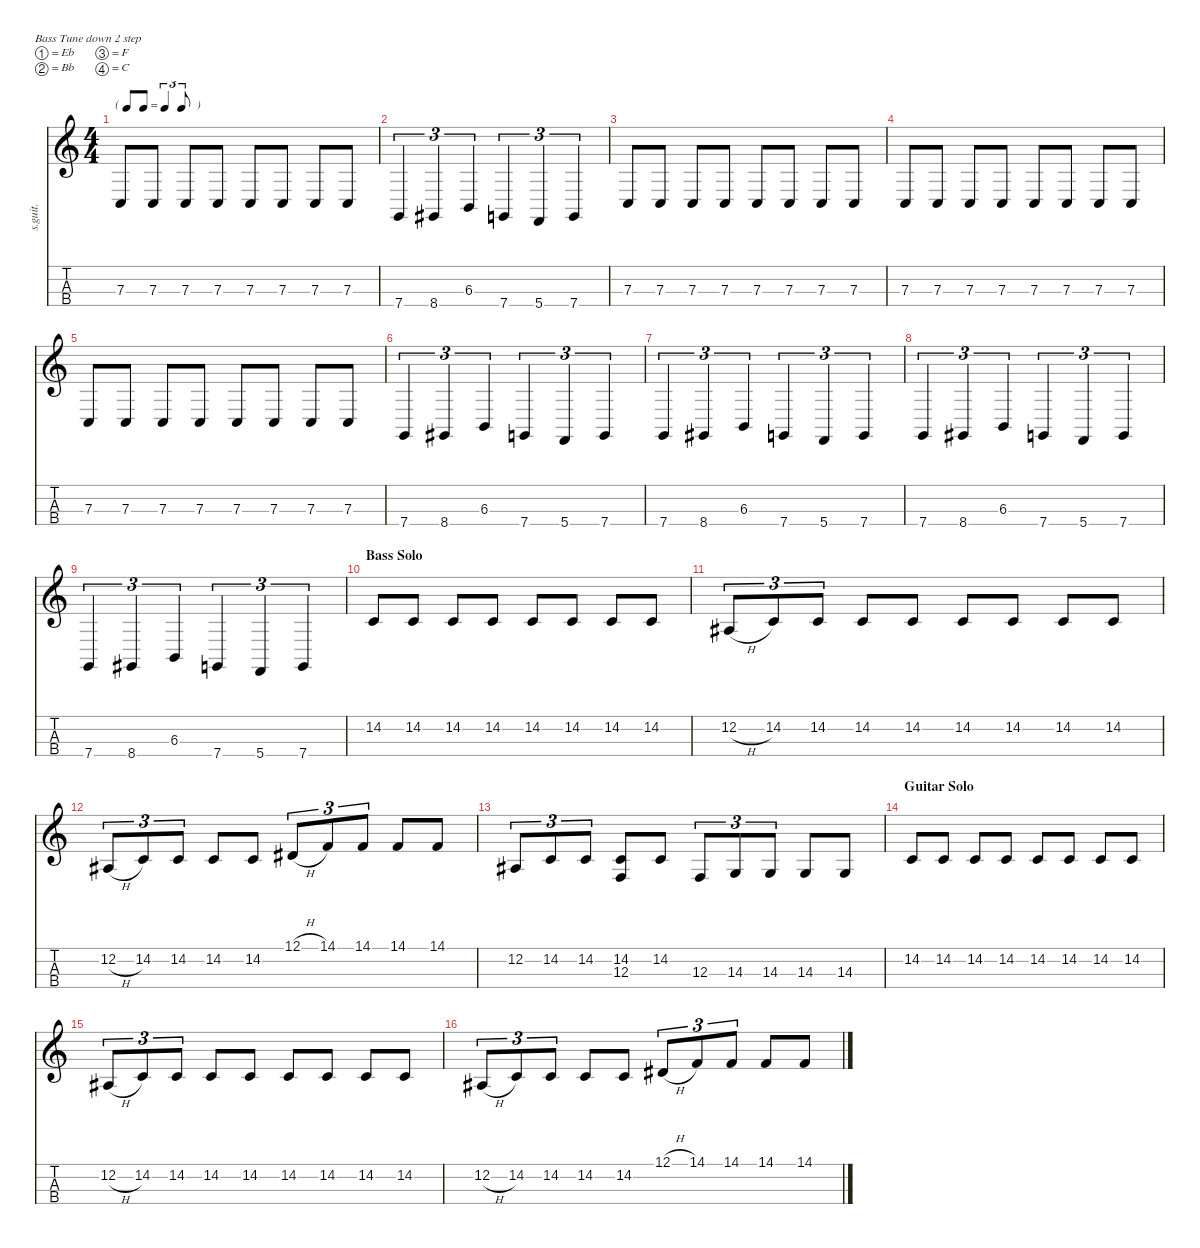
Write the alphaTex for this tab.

\defaultSystemsLayout 4
\hideDynamics
\bracketExtendMode nobrackets
\track ("Nick Oliveri" "s.guit.") {instrument electricbassfinger}
\staff {score tabs}
\tuning (Eb2 Bb1 F1 C1)
\ts (4 4)
\tf triplet8th
\tempo (171 hide)
\clef g2
\ks c
7.3.8{lyrics (0 "") lyrics (1 "") lyrics (2 "") lyrics (3 "") lyrics (4 "") dy mf} 7.3.8{lyrics (0 "") lyrics (1 "") lyrics (2 "") lyrics (3 "") lyrics (4 "")} 7.3.8{lyrics (0 "") lyrics (1 "") lyrics (2 "") lyrics (3 "") lyrics (4 "")} 7.3.8{lyrics (0 "") lyrics (1 "") lyrics (2 "") lyrics (3 "") lyrics (4 "")} 7.3.8{lyrics (0 "") lyrics (1 "") lyrics (2 "") lyrics (3 "") lyrics (4 "")} 7.3.8{lyrics (0 "") lyrics (1 "") lyrics (2 "") lyrics (3 "") lyrics (4 "")} 7.3.8{lyrics (0 "") lyrics (1 "") lyrics (2 "") lyrics (3 "") lyrics (4 "")} 7.3.8{lyrics (0 "") lyrics (1 "") lyrics (2 "") lyrics (3 "") lyrics (4 "")} |
7.4.4{tu (3 2) lyrics (0 "") lyrics (1 "") lyrics (2 "") lyrics (3 "") lyrics (4 "")} 8.4{acc #}.4{tu (3 2) lyrics (0 "") lyrics (1 "") lyrics (2 "") lyrics (3 "") lyrics (4 "")} 6.3.4{tu (3 2) lyrics (0 "") lyrics (1 "") lyrics (2 "") lyrics (3 "") lyrics (4 "")} 7.4.4{tu (3 2) lyrics (0 "") lyrics (1 "") lyrics (2 "") lyrics (3 "") lyrics (4 "")} 5.4.4{tu (3 2) lyrics (0 "") lyrics (1 "") lyrics (2 "") lyrics (3 "") lyrics (4 "")} 7.4.4{tu (3 2) lyrics (0 "") lyrics (1 "") lyrics (2 "") lyrics (3 "") lyrics (4 "")} |
7.3.8{lyrics (0 "") lyrics (1 "") lyrics (2 "") lyrics (3 "") lyrics (4 "")} 7.3.8{lyrics (0 "") lyrics (1 "") lyrics (2 "") lyrics (3 "") lyrics (4 "")} 7.3.8{lyrics (0 "") lyrics (1 "") lyrics (2 "") lyrics (3 "") lyrics (4 "")} 7.3.8{lyrics (0 "") lyrics (1 "") lyrics (2 "") lyrics (3 "") lyrics (4 "")} 7.3.8{lyrics (0 "") lyrics (1 "") lyrics (2 "") lyrics (3 "") lyrics (4 "")} 7.3.8{lyrics (0 "") lyrics (1 "") lyrics (2 "") lyrics (3 "") lyrics (4 "")} 7.3.8{lyrics (0 "") lyrics (1 "") lyrics (2 "") lyrics (3 "") lyrics (4 "")} 7.3.8{lyrics (0 "") lyrics (1 "") lyrics (2 "") lyrics (3 "") lyrics (4 "")} |
7.3.8{lyrics (0 "") lyrics (1 "") lyrics (2 "") lyrics (3 "") lyrics (4 "")} 7.3.8{lyrics (0 "") lyrics (1 "") lyrics (2 "") lyrics (3 "") lyrics (4 "")} 7.3.8{lyrics (0 "") lyrics (1 "") lyrics (2 "") lyrics (3 "") lyrics (4 "")} 7.3.8{lyrics (0 "") lyrics (1 "") lyrics (2 "") lyrics (3 "") lyrics (4 "")} 7.3.8{lyrics (0 "") lyrics (1 "") lyrics (2 "") lyrics (3 "") lyrics (4 "")} 7.3.8{lyrics (0 "") lyrics (1 "") lyrics (2 "") lyrics (3 "") lyrics (4 "")} 7.3.8{lyrics (0 "") lyrics (1 "") lyrics (2 "") lyrics (3 "") lyrics (4 "")} 7.3.8{lyrics (0 "") lyrics (1 "") lyrics (2 "") lyrics (3 "") lyrics (4 "")} |
7.3.8{lyrics (0 "") lyrics (1 "") lyrics (2 "") lyrics (3 "") lyrics (4 "")} 7.3.8{lyrics (0 "") lyrics (1 "") lyrics (2 "") lyrics (3 "") lyrics (4 "")} 7.3.8{lyrics (0 "") lyrics (1 "") lyrics (2 "") lyrics (3 "") lyrics (4 "")} 7.3.8{lyrics (0 "") lyrics (1 "") lyrics (2 "") lyrics (3 "") lyrics (4 "")} 7.3.8{lyrics (0 "") lyrics (1 "") lyrics (2 "") lyrics (3 "") lyrics (4 "")} 7.3.8{lyrics (0 "") lyrics (1 "") lyrics (2 "") lyrics (3 "") lyrics (4 "")} 7.3.8{lyrics (0 "") lyrics (1 "") lyrics (2 "") lyrics (3 "") lyrics (4 "")} 7.3.8{lyrics (0 "") lyrics (1 "") lyrics (2 "") lyrics (3 "") lyrics (4 "")} |
7.4.4{tu (3 2) lyrics (0 "") lyrics (1 "") lyrics (2 "") lyrics (3 "") lyrics (4 "")} 8.4{acc #}.4{tu (3 2) lyrics (0 "") lyrics (1 "") lyrics (2 "") lyrics (3 "") lyrics (4 "")} 6.3.4{tu (3 2) lyrics (0 "") lyrics (1 "") lyrics (2 "") lyrics (3 "") lyrics (4 "")} 7.4.4{tu (3 2) lyrics (0 "") lyrics (1 "") lyrics (2 "") lyrics (3 "") lyrics (4 "")} 5.4.4{tu (3 2) lyrics (0 "") lyrics (1 "") lyrics (2 "") lyrics (3 "") lyrics (4 "")} 7.4.4{tu (3 2) lyrics (0 "") lyrics (1 "") lyrics (2 "") lyrics (3 "") lyrics (4 "")} |
7.4.4{tu (3 2) lyrics (0 "") lyrics (1 "") lyrics (2 "") lyrics (3 "") lyrics (4 "")} 8.4{acc #}.4{tu (3 2) lyrics (0 "") lyrics (1 "") lyrics (2 "") lyrics (3 "") lyrics (4 "")} 6.3.4{tu (3 2) lyrics (0 "") lyrics (1 "") lyrics (2 "") lyrics (3 "") lyrics (4 "")} 7.4.4{tu (3 2) lyrics (0 "") lyrics (1 "") lyrics (2 "") lyrics (3 "") lyrics (4 "")} 5.4.4{tu (3 2) lyrics (0 "") lyrics (1 "") lyrics (2 "") lyrics (3 "") lyrics (4 "")} 7.4.4{tu (3 2) lyrics (0 "") lyrics (1 "") lyrics (2 "") lyrics (3 "") lyrics (4 "")} |
7.4.4{tu (3 2) lyrics (0 "") lyrics (1 "") lyrics (2 "") lyrics (3 "") lyrics (4 "")} 8.4{acc #}.4{tu (3 2) lyrics (0 "") lyrics (1 "") lyrics (2 "") lyrics (3 "") lyrics (4 "")} 6.3.4{tu (3 2) lyrics (0 "") lyrics (1 "") lyrics (2 "") lyrics (3 "") lyrics (4 "")} 7.4.4{tu (3 2) lyrics (0 "") lyrics (1 "") lyrics (2 "") lyrics (3 "") lyrics (4 "")} 5.4.4{tu (3 2) lyrics (0 "") lyrics (1 "") lyrics (2 "") lyrics (3 "") lyrics (4 "")} 7.4.4{tu (3 2) lyrics (0 "") lyrics (1 "") lyrics (2 "") lyrics (3 "") lyrics (4 "")} |
7.4.4{tu (3 2) lyrics (0 "") lyrics (1 "") lyrics (2 "") lyrics (3 "") lyrics (4 "")} 8.4{acc #}.4{tu (3 2) lyrics (0 "") lyrics (1 "") lyrics (2 "") lyrics (3 "") lyrics (4 "")} 6.3.4{tu (3 2) lyrics (0 "") lyrics (1 "") lyrics (2 "") lyrics (3 "") lyrics (4 "")} 7.4.4{tu (3 2) lyrics (0 "") lyrics (1 "") lyrics (2 "") lyrics (3 "") lyrics (4 "")} 5.4.4{tu (3 2) lyrics (0 "") lyrics (1 "") lyrics (2 "") lyrics (3 "") lyrics (4 "")} 7.4.4{tu (3 2) lyrics (0 "") lyrics (1 "") lyrics (2 "") lyrics (3 "") lyrics (4 "")} |
\section ("" "Bass Solo")
14.2.8{lyrics (0 "") lyrics (1 "") lyrics (2 "") lyrics (3 "") lyrics (4 "") dy f} 14.2.8{lyrics (0 "") lyrics (1 "") lyrics (2 "") lyrics (3 "") lyrics (4 "")} 14.2.8{lyrics (0 "") lyrics (1 "") lyrics (2 "") lyrics (3 "") lyrics (4 "")} 14.2.8{lyrics (0 "") lyrics (1 "") lyrics (2 "") lyrics (3 "") lyrics (4 "")} 14.2.8{lyrics (0 "") lyrics (1 "") lyrics (2 "") lyrics (3 "") lyrics (4 "")} 14.2.8{lyrics (0 "") lyrics (1 "") lyrics (2 "") lyrics (3 "") lyrics (4 "")} 14.2.8{lyrics (0 "") lyrics (1 "") lyrics (2 "") lyrics (3 "") lyrics (4 "")} 14.2.8{lyrics (0 "") lyrics (1 "") lyrics (2 "") lyrics (3 "") lyrics (4 "")} |
12.2{h acc #}.8{tu (3 2) lyrics (0 "") lyrics (1 "") lyrics (2 "") lyrics (3 "") lyrics (4 "")} 14.2.8{tu (3 2) lyrics (0 "") lyrics (1 "") lyrics (2 "") lyrics (3 "") lyrics (4 "")} 14.2.8{tu (3 2) lyrics (0 "") lyrics (1 "") lyrics (2 "") lyrics (3 "") lyrics (4 "")} 14.2.8{lyrics (0 "") lyrics (1 "") lyrics (2 "") lyrics (3 "") lyrics (4 "")} 14.2.8{lyrics (0 "") lyrics (1 "") lyrics (2 "") lyrics (3 "") lyrics (4 "")} 14.2.8{lyrics (0 "") lyrics (1 "") lyrics (2 "") lyrics (3 "") lyrics (4 "")} 14.2.8{lyrics (0 "") lyrics (1 "") lyrics (2 "") lyrics (3 "") lyrics (4 "")} 14.2.8{lyrics (0 "") lyrics (1 "") lyrics (2 "") lyrics (3 "") lyrics (4 "")} 14.2.8{lyrics (0 "") lyrics (1 "") lyrics (2 "") lyrics (3 "") lyrics (4 "")} |
12.2{h acc #}.8{tu (3 2) lyrics (0 "") lyrics (1 "") lyrics (2 "") lyrics (3 "") lyrics (4 "")} 14.2.8{tu (3 2) lyrics (0 "") lyrics (1 "") lyrics (2 "") lyrics (3 "") lyrics (4 "")} 14.2.8{tu (3 2) lyrics (0 "") lyrics (1 "") lyrics (2 "") lyrics (3 "") lyrics (4 "")} 14.2.8{lyrics (0 "") lyrics (1 "") lyrics (2 "") lyrics (3 "") lyrics (4 "")} 14.2.8{lyrics (0 "") lyrics (1 "") lyrics (2 "") lyrics (3 "") lyrics (4 "")} 12.1{h acc #}.8{tu (3 2) lyrics (0 "") lyrics (1 "") lyrics (2 "") lyrics (3 "") lyrics (4 "")} 14.1.8{tu (3 2) lyrics (0 "") lyrics (1 "") lyrics (2 "") lyrics (3 "") lyrics (4 "")} 14.1.8{tu (3 2) lyrics (0 "") lyrics (1 "") lyrics (2 "") lyrics (3 "") lyrics (4 "")} 14.1.8{lyrics (0 "") lyrics (1 "") lyrics (2 "") lyrics (3 "") lyrics (4 "")} 14.1.8{lyrics (0 "") lyrics (1 "") lyrics (2 "") lyrics (3 "") lyrics (4 "")} |
12.2{acc #}.8{tu (3 2) lyrics (0 "") lyrics (1 "") lyrics (2 "") lyrics (3 "") lyrics (4 "")} 14.2.8{tu (3 2) lyrics (0 "") lyrics (1 "") lyrics (2 "") lyrics (3 "") lyrics (4 "")} 14.2.8{tu (3 2) lyrics (0 "") lyrics (1 "") lyrics (2 "") lyrics (3 "") lyrics (4 "")} (14.2 12.3).8{lyrics (0 "") lyrics (1 "") lyrics (2 "") lyrics (3 "") lyrics (4 "")} 14.2.8{lyrics (0 "") lyrics (1 "") lyrics (2 "") lyrics (3 "") lyrics (4 "")} 12.3.8{tu (3 2) lyrics (0 "") lyrics (1 "") lyrics (2 "") lyrics (3 "") lyrics (4 "")} 14.3.8{tu (3 2) lyrics (0 "") lyrics (1 "") lyrics (2 "") lyrics (3 "") lyrics (4 "")} 14.3.8{tu (3 2) lyrics (0 "") lyrics (1 "") lyrics (2 "") lyrics (3 "") lyrics (4 "")} 14.3.8{lyrics (0 "") lyrics (1 "") lyrics (2 "") lyrics (3 "") lyrics (4 "")} 14.3.8{lyrics (0 "") lyrics (1 "") lyrics (2 "") lyrics (3 "") lyrics (4 "")} |
\section ("" "Guitar Solo")
14.2.8{lyrics (0 "") lyrics (1 "") lyrics (2 "") lyrics (3 "") lyrics (4 "")} 14.2.8{lyrics (0 "") lyrics (1 "") lyrics (2 "") lyrics (3 "") lyrics (4 "")} 14.2.8{lyrics (0 "") lyrics (1 "") lyrics (2 "") lyrics (3 "") lyrics (4 "")} 14.2.8{lyrics (0 "") lyrics (1 "") lyrics (2 "") lyrics (3 "") lyrics (4 "")} 14.2.8{lyrics (0 "") lyrics (1 "") lyrics (2 "") lyrics (3 "") lyrics (4 "")} 14.2.8{lyrics (0 "") lyrics (1 "") lyrics (2 "") lyrics (3 "") lyrics (4 "")} 14.2.8{lyrics (0 "") lyrics (1 "") lyrics (2 "") lyrics (3 "") lyrics (4 "")} 14.2.8{lyrics (0 "") lyrics (1 "") lyrics (2 "") lyrics (3 "") lyrics (4 "")} |
12.2{h acc #}.8{tu (3 2) lyrics (0 "") lyrics (1 "") lyrics (2 "") lyrics (3 "") lyrics (4 "")} 14.2.8{tu (3 2) lyrics (0 "") lyrics (1 "") lyrics (2 "") lyrics (3 "") lyrics (4 "")} 14.2.8{tu (3 2) lyrics (0 "") lyrics (1 "") lyrics (2 "") lyrics (3 "") lyrics (4 "")} 14.2.8{lyrics (0 "") lyrics (1 "") lyrics (2 "") lyrics (3 "") lyrics (4 "")} 14.2.8{lyrics (0 "") lyrics (1 "") lyrics (2 "") lyrics (3 "") lyrics (4 "")} 14.2.8{lyrics (0 "") lyrics (1 "") lyrics (2 "") lyrics (3 "") lyrics (4 "")} 14.2.8{lyrics (0 "") lyrics (1 "") lyrics (2 "") lyrics (3 "") lyrics (4 "")} 14.2.8{lyrics (0 "") lyrics (1 "") lyrics (2 "") lyrics (3 "") lyrics (4 "")} 14.2.8{lyrics (0 "") lyrics (1 "") lyrics (2 "") lyrics (3 "") lyrics (4 "")} |
12.2{h acc #}.8{tu (3 2) lyrics (0 "") lyrics (1 "") lyrics (2 "") lyrics (3 "") lyrics (4 "")} 14.2.8{tu (3 2) lyrics (0 "") lyrics (1 "") lyrics (2 "") lyrics (3 "") lyrics (4 "")} 14.2.8{tu (3 2) lyrics (0 "") lyrics (1 "") lyrics (2 "") lyrics (3 "") lyrics (4 "")} 14.2.8{lyrics (0 "") lyrics (1 "") lyrics (2 "") lyrics (3 "") lyrics (4 "")} 14.2.8{lyrics (0 "") lyrics (1 "") lyrics (2 "") lyrics (3 "") lyrics (4 "")} 12.1{h acc #}.8{tu (3 2) lyrics (0 "") lyrics (1 "") lyrics (2 "") lyrics (3 "") lyrics (4 "")} 14.1.8{tu (3 2) lyrics (0 "") lyrics (1 "") lyrics (2 "") lyrics (3 "") lyrics (4 "")} 14.1.8{tu (3 2) lyrics (0 "") lyrics (1 "") lyrics (2 "") lyrics (3 "") lyrics (4 "")} 14.1.8{lyrics (0 "") lyrics (1 "") lyrics (2 "") lyrics (3 "") lyrics (4 "")} 14.1.8{lyrics (0 "") lyrics (1 "") lyrics (2 "") lyrics (3 "") lyrics (4 "")}
